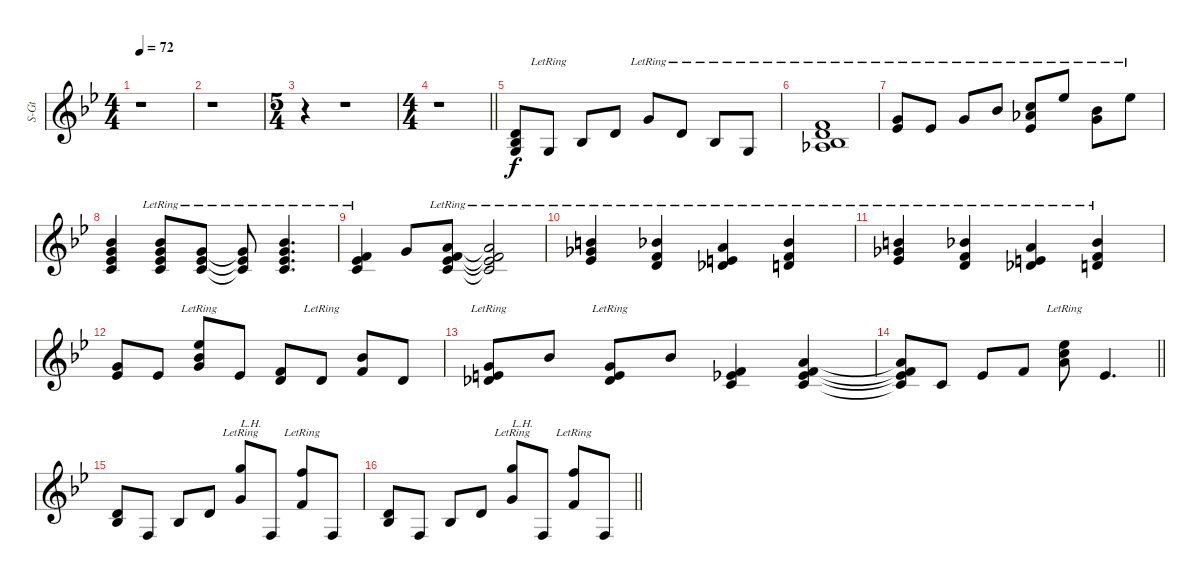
\bracketExtendMode groupsimilarinstruments
\otherSystemsTrackNameOrientation horizontal
\track ("Piano (RH) [Print]" "S-Gt") {mute instrument acousticgrandpiano}
\staff {score}
\tuning (F4 C4 F3 C3 F2 C2)
\displaytranspose 12
\ts (4 4)
\tempo 72
\clef g2
\ks bb
r.1{dy f instrument acousticgrandpiano beam Down} |
r.1{beam Down} |
\ts (5 4)
r.4{beam Down} r.1{beam Down} |
\ts (4 4)
\barLineRight lightlight
r.1{beam Down} |
(2.4{acc forcenatural} 5.5{acc b} 7.6{acc forcenatural}).8{beam Up} 7.6{lr acc forcenatural}.8{beam Up} 5.5{acc b}.8{beam Up} 2.4{acc forcenatural}.8{beam Up} 2.3{lr acc forcenatural}.8{beam Up} 2.4{lr acc forcenatural}.8{beam Up} 5.5{lr acc b}.8{beam Up} 7.6{lr acc forcenatural}.8{beam Up} |
(0.3{lr acc forcenatural} 2.4{lr acc forcenatural} 5.5{acc b} 8.6{acc b}).1{bd 240 beam Up} |
(2.3{lr acc forcenatural} 3.4{lr acc b}).8{beam Up} 3.4{lr acc b}.8{beam Up} 2.3{lr acc forcenatural}.8{beam Up} 5.3{lr acc b}.8{beam Up} (0.2{lr acc forcenatural} 3.3{lr acc b} 3.4{acc b}).8{beam Up} 3.2{lr acc b}.8{beam Up} (5.3{lr acc b} 7.4{acc forcenatural}).8{beam Down} 3.2{lr acc b}.8{beam Down} |
(5.3{acc b} 7.4{acc forcenatural} 10.5{acc b} 12.6{acc forcenatural}).4{beam Up} (5.3{acc b} 7.4{lr acc forcenatural} 10.5{acc b} 12.6{acc forcenatural}).8{beam Up} (7.4{acc forcenatural} 10.5{lr acc b} 12.6{acc forcenatural}).8{beam Up} (7.4{t acc forcenatural} 10.5{lr t acc b} 12.6{t acc forcenatural}).8{beam Up} (5.3{acc b} 7.4{lr acc forcenatural} 10.5{lr acc b} 12.6{acc forcenatural}).4{d beam Up} |
(0.3{acc forcenatural} 0.4{lr acc forcenatural} 10.5{acc b}).4{beam Up} 2.3{acc forcenatural}.8{beam Up} (4.3{lr acc forcenatural} 5.4{lr acc forcenatural} 10.5{acc b} 12.6{acc forcenatural}).8{beam Up} (4.3{lr t acc forcenatural} 5.4{lr t acc forcenatural} 10.5{t acc b} 12.6{t acc forcenatural}).2{beam Up} |
(6.3{acc forcenatural} 6.4{lr acc b} 10.5{acc b}).4{beam Up} (5.3{acc b} 5.4{lr acc forcenatural} 9.5{acc forcenatural}).4{beam Up} (4.3{lr acc forcenatural} 4.4{lr acc forcenatural} 8.5{acc b}).4{beam Up} (5.3{lr acc b} 5.4{lr acc forcenatural} 9.5{acc forcenatural}).4{beam Up} |
(6.3{acc forcenatural} 6.4{lr acc b} 10.5{acc b}).4{beam Up} (5.3{acc b} 5.4{lr acc forcenatural} 9.5{acc forcenatural}).4{beam Up} (4.3{lr acc forcenatural} 4.4{lr acc forcenatural} 8.5{acc b}).4{beam Up} (5.3{lr acc b} 5.4{lr acc forcenatural} 9.5{acc forcenatural}).4{beam Up} |
(2.3{acc forcenatural} 3.4{acc b}).8{beam Up} 3.4{acc b}.8{beam Up} (3.2{lr acc b} 5.3{lr acc b} 7.4{acc forcenatural}).8{beam Up} 10.5{acc b}.8{beam Up} (0.3{acc forcenatural} 2.4{acc forcenatural}).8{beam Up} 2.4{lr acc forcenatural}.8{beam Up} (0.3{acc forcenatural} 10.4{acc b}).8{beam Up} 2.4{acc forcenatural}.8{beam Up} |
(2.3{lr acc forcenatural} 4.4{acc forcenatural} 8.5{lr acc b}).8{beam Up} 5.3{acc b}.8{beam Up} (2.3{lr acc forcenatural} 4.4{acc forcenatural} 8.5{lr acc b}).8{beam Up} 5.3{acc b}.8{beam Up} (5.4{acc forcenatural} 10.5{acc b} 12.6{acc forcenatural}).4{beam Up} (4.3{acc forcenatural} 5.4{acc forcenatural} 10.5{acc b} 12.6{acc forcenatural}).4{beam Up} |
\barLineRight lightlight
(4.3{t acc forcenatural} 5.4{t acc forcenatural} 10.5{t acc b} 12.6{t acc forcenatural}).8{beam Up} 12.6{acc forcenatural}.8{beam Up} 3.4{acc b}.8{beam Up} 0.3{acc forcenatural}.8{beam Up} (3.2{acc b} 7.3{acc forcenatural} 9.4{lr acc forcenatural}).8{bd 240 beam Down} 3.4{acc b}.4{d beam Up} |
(2.4{acc forcenatural} 5.5{acc b}).8{beam Up} 0.5{acc forcenatural}.8{beam Up} 5.5{acc b}.8{beam Up} 2.4{acc forcenatural}.8{beam Up} (2.1{lr acc forcenatural} 2.3{acc forcenatural}).8{txt "L.H." beam Up} 0.5{acc forcenatural}.8{beam Up} (0.1{lr acc forcenatural} 0.3{acc forcenatural}).8{beam Up} 0.5{acc forcenatural}.8{beam Up} |
\barLineRight lightlight
(2.4{acc forcenatural} 5.5{acc b}).8{beam Up} 0.5{acc forcenatural}.8{beam Up} 5.5{acc b}.8{beam Up} 2.4{acc forcenatural}.8{beam Up} (2.1{lr acc forcenatural} 2.3{acc forcenatural}).8{txt "L.H." beam Up} 0.5{acc forcenatural}.8{beam Up} (0.1{lr acc forcenatural} 0.3{acc forcenatural}).8{beam Up} 0.5{acc forcenatural}.8{beam Up}
